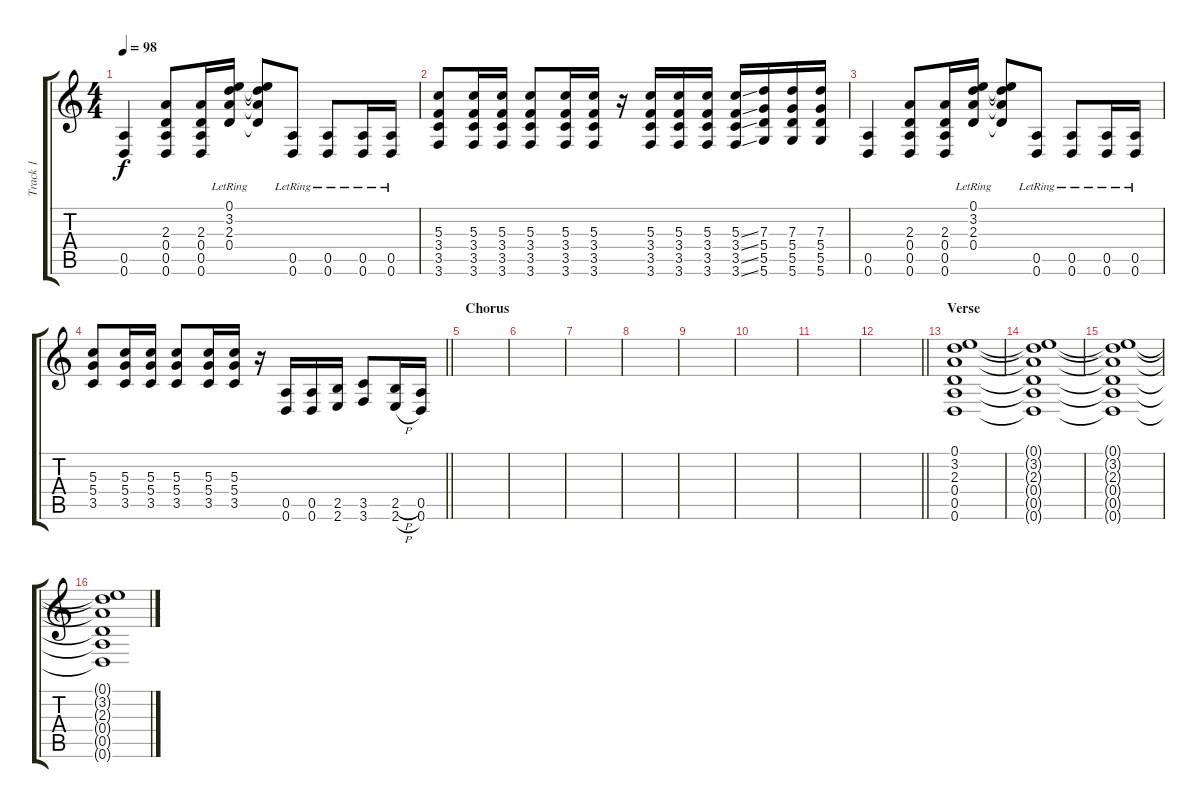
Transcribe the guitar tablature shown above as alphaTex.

\track ("Track 1" "Track 1") {instrument acousticguitarsteel}
\staff {score tabs}
\tuning (E4 B3 G3 D3 A2 D2) {hide}
\ts (4 4)
\tempo 98
\clef g2
\ks c
(0.5 0.6).4{dy f} (2.3 0.4 0.5 0.6).8 (2.3 0.4 0.5 0.6).16 (0.1{lr} 3.2{lr} 2.3{lr} 0.4{lr}).16 (0.1{t} 3.2{t} 2.3{t} 0.4{t}).8 (0.5{lr} 0.6{lr}).8 (0.5{lr} 0.6{lr}).8 (0.5{lr} 0.6{lr}).16 (0.5{lr} 0.6{lr}).16 |
(5.3 3.4 3.5 3.6).8 (5.3 3.4 3.5 3.6).16 (5.3 3.4 3.5 3.6).16 (5.3 3.4 3.5 3.6).8 (5.3 3.4 3.5 3.6).16 (5.3 3.4 3.5 3.6).16 r.16 (5.3 3.4 3.5 3.6).16 (5.3 3.4 3.5 3.6).16 (5.3 3.4 3.5 3.6).16 (5.3{ss} 3.4{ss} 3.5{ss} 3.6{ss}).16 (7.3 5.4 5.5 5.6).16 (7.3 5.4 5.5 5.6).16 (7.3 5.4 5.5 5.6).16 |
(0.5 0.6).4 (2.3 0.4 0.5 0.6).8 (2.3 0.4 0.5 0.6).16 (0.1{lr} 3.2{lr} 2.3{lr} 0.4{lr}).16 (0.1{t} 3.2{t} 2.3{t} 0.4{t}).8 (0.5{lr} 0.6{lr}).8 (0.5{lr} 0.6{lr}).8 (0.5{lr} 0.6{lr}).16 (0.5{lr} 0.6{lr}).16 |
\barLineRight lightlight
(5.3 5.4 3.5).8 (5.3 5.4 3.5).16 (5.3 5.4 3.5).16 (5.3 5.4 3.5).8 (5.3 5.4 3.5).16 (5.3 5.4 3.5).16 r.16 (0.5 0.6).16 (0.5 0.6).16 (2.5 2.6).16 (3.5 3.6).8 (2.5{h} 2.6{h}).16 (0.5 0.6).16 |
\section ("" "Chorus")
|
|
|
|
|
|
|
\barLineRight lightlight
|
\section ("" "Verse")
(0.1 3.2 2.3 0.4 0.5 0.6).1 |
(0.1{t} 3.2{t} 2.3{t} 0.4{t} 0.5{t} 0.6{t}).1 |
(0.1{t} 3.2{t} 2.3{t} 0.4{t} 0.5{t} 0.6{t}).1 |
(0.1{t} 3.2{t} 2.3{t} 0.4{t} 0.5{t} 0.6{t}).1
